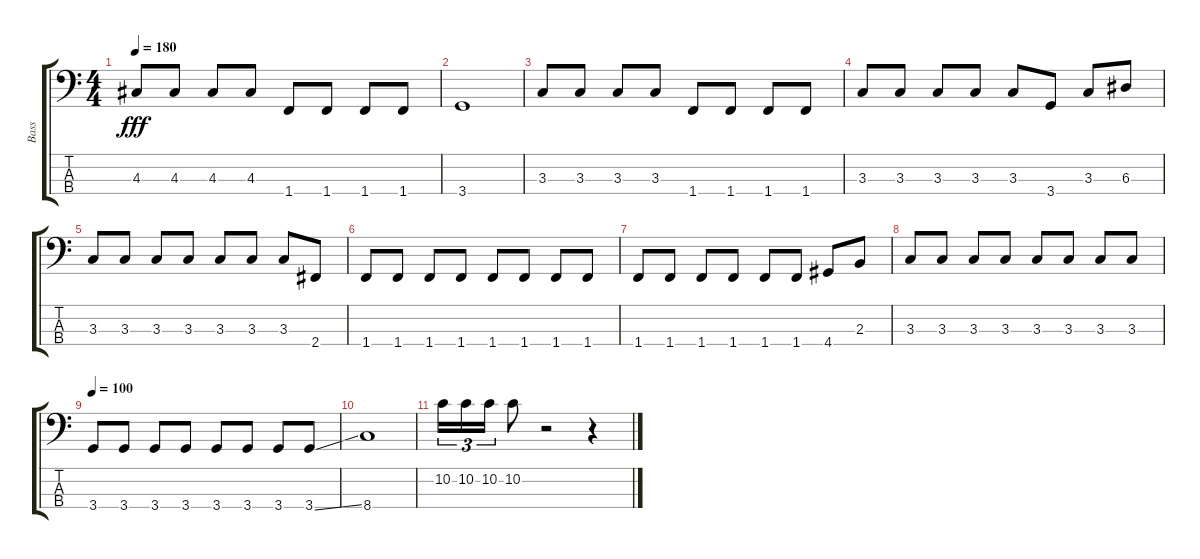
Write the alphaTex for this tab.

\track ("Bass" "Bass") {instrument electricbassfinger}
\staff {score tabs}
\tuning (G2 D2 A1 E1) {hide}
\ts (4 4)
\tempo 180
\clef f4
\ks c
4.3.8{dy fff} 4.3.8 4.3.8 4.3.8 1.4.8 1.4.8 1.4.8 1.4.8 |
3.4.1 |
3.3.8 3.3.8 3.3.8 3.3.8 1.4.8 1.4.8 1.4.8 1.4.8 |
3.3.8 3.3.8 3.3.8 3.3.8 3.3.8 3.4.8 3.3.8 6.3.8 |
3.3.8 3.3.8 3.3.8 3.3.8 3.3.8 3.3.8 3.3.8 2.4.8 |
1.4.8 1.4.8 1.4.8 1.4.8 1.4.8 1.4.8 1.4.8 1.4.8 |
1.4.8 1.4.8 1.4.8 1.4.8 1.4.8 1.4.8 4.4.8 2.3.8 |
3.3.8 3.3.8 3.3.8 3.3.8 3.3.8 3.3.8 3.3.8 3.3.8 |
\tempo 100
3.4.8 3.4.8 3.4.8 3.4.8 3.4.8 3.4.8 3.4.8 3.4{ss}.8 |
8.4.1 |
10.2.16{tu (3 2)} 10.2.16{tu (3 2)} 10.2.16{tu (3 2)} 10.2.8 r.2 r.4
